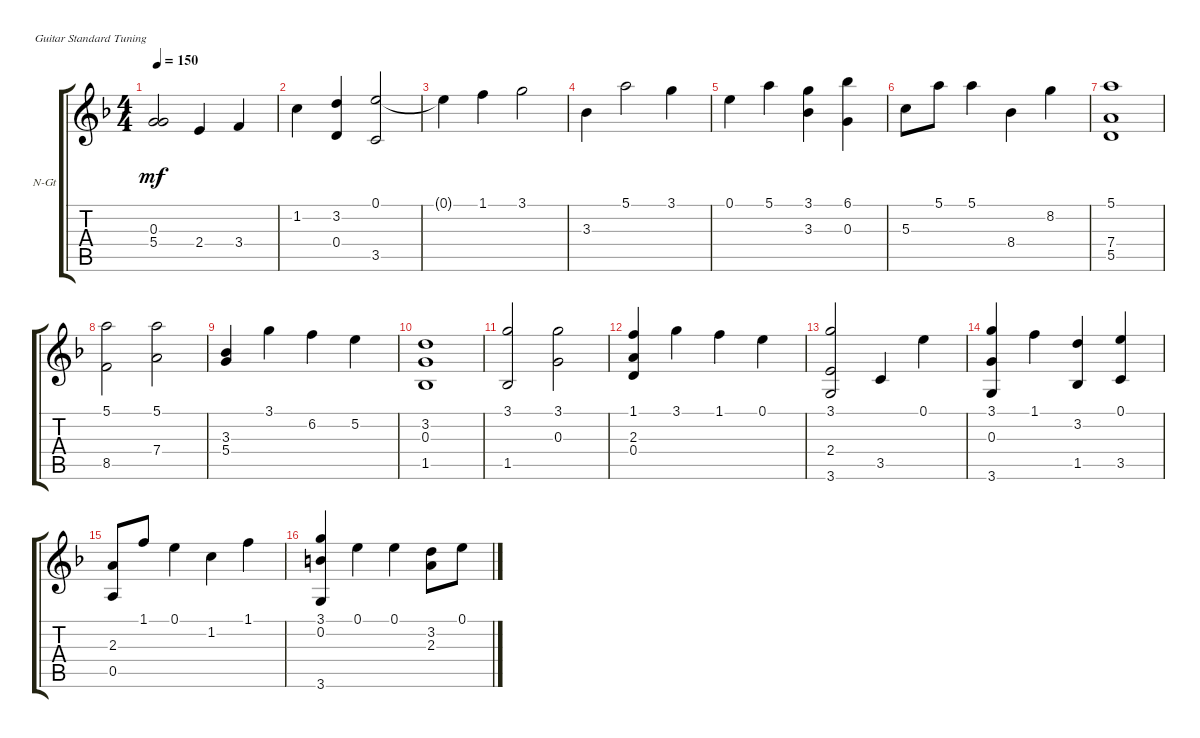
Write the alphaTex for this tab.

\defaultSystemsLayout 4
\bracketExtendMode groupsimilarinstruments
\firstSystemTrackNameOrientation horizontal
\otherSystemsTrackNameOrientation horizontal
\track ("Nylon Guitar" "N-Gt") {instrument acousticguitarnylon}
\staff {score tabs}
\tuning (E4 B3 G3 D3 A2 E2)
\ts (4 4)
\tempo 150
\clef g2
\ks f
(5.4 0.3).2{dy mf} 2.4.4 3.4.4 |
1.2.4 (3.2 0.4).4 (3.5 0.1).2 |
0.1{t}.4 1.1.4 3.1.2 |
3.3.4 5.1.2 3.1.4 |
0.1.4 5.1.4 (3.3 3.1).4 (0.3 6.1).4 |
5.3.8 5.1.8 5.1.4 8.4.4 8.2.4 |
(5.1 7.4 5.5).1 |
(5.1 8.5).2 (5.1 7.4).2 |
(5.4 3.3).4 3.1.4 6.2.4 5.2.4 |
(3.2 0.3 1.5).1 |
(3.1 1.5).2 (0.3 3.1).2 |
(1.1 0.4 2.3).4 3.1.4 1.1.4 0.1.4 |
(3.1 2.4 3.6).2 3.5.4 0.1.4 |
(3.1 0.3 3.6).4 1.1.4 (3.2 1.5).4 (3.5 0.1).4 |
(0.5 2.3).8 1.1.8 0.1.4 1.2.4 1.1.4 |
(3.1 0.2 3.6).4 0.1.4 0.1.4 (3.2 2.3).8 0.1.8
